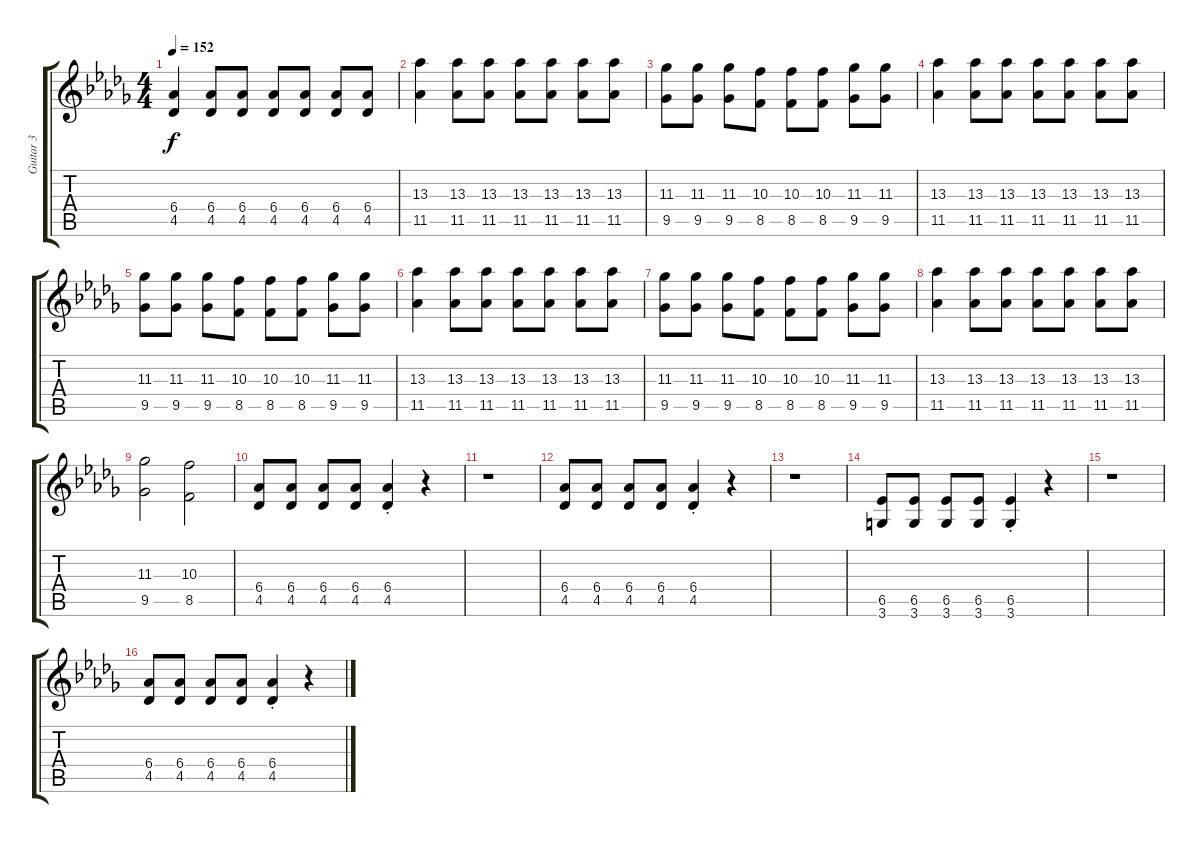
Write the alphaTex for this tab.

\track ("Guitar 3" "Guitar 3") {instrument distortionguitar}
\staff {score tabs}
\tuning (E4 B3 G3 D3 A2 E2) {hide}
\ts (4 4)
\tempo 152
\clef g2
\ks db
(6.4 4.5).4{dy f} (6.4 4.5).8 (6.4 4.5).8 (6.4 4.5).8 (6.4 4.5).8 (6.4 4.5).8 (6.4 4.5).8 |
(13.3 11.5).4 (13.3 11.5).8 (13.3 11.5).8 (13.3 11.5).8 (13.3 11.5).8 (13.3 11.5).8 (13.3 11.5).8 |
(11.3 9.5).8 (11.3 9.5).8 (11.3 9.5).8 (10.3 8.5).8 (10.3 8.5).8 (10.3 8.5).8 (11.3 9.5).8 (11.3 9.5).8 |
(13.3 11.5).4 (13.3 11.5).8 (13.3 11.5).8 (13.3 11.5).8 (13.3 11.5).8 (13.3 11.5).8 (13.3 11.5).8 |
(11.3 9.5).8 (11.3 9.5).8 (11.3 9.5).8 (10.3 8.5).8 (10.3 8.5).8 (10.3 8.5).8 (11.3 9.5).8 (11.3 9.5).8 |
(13.3 11.5).4 (13.3 11.5).8 (13.3 11.5).8 (13.3 11.5).8 (13.3 11.5).8 (13.3 11.5).8 (13.3 11.5).8 |
(11.3 9.5).8 (11.3 9.5).8 (11.3 9.5).8 (10.3 8.5).8 (10.3 8.5).8 (10.3 8.5).8 (11.3 9.5).8 (11.3 9.5).8 |
(13.3 11.5).4 (13.3 11.5).8 (13.3 11.5).8 (13.3 11.5).8 (13.3 11.5).8 (13.3 11.5).8 (13.3 11.5).8 |
(11.3 9.5).2 (10.3 8.5).2 |
(6.4 4.5).8{volume 11} (6.4 4.5).8 (6.4 4.5).8 (6.4 4.5).8 (6.4{st} 4.5{st}).4 r.4 |
r.1 |
(6.4 4.5).8 (6.4 4.5).8 (6.4 4.5).8 (6.4 4.5).8 (6.4{st} 4.5{st}).4 r.4 |
r.1 |
(6.5 3.6).8 (6.5 3.6).8 (6.5 3.6).8 (6.5 3.6).8 (6.5{st} 3.6{st}).4 r.4 |
r.1 |
(6.4 4.5).8 (6.4 4.5).8 (6.4 4.5).8 (6.4 4.5).8 (6.4{st} 4.5{st}).4 r.4
